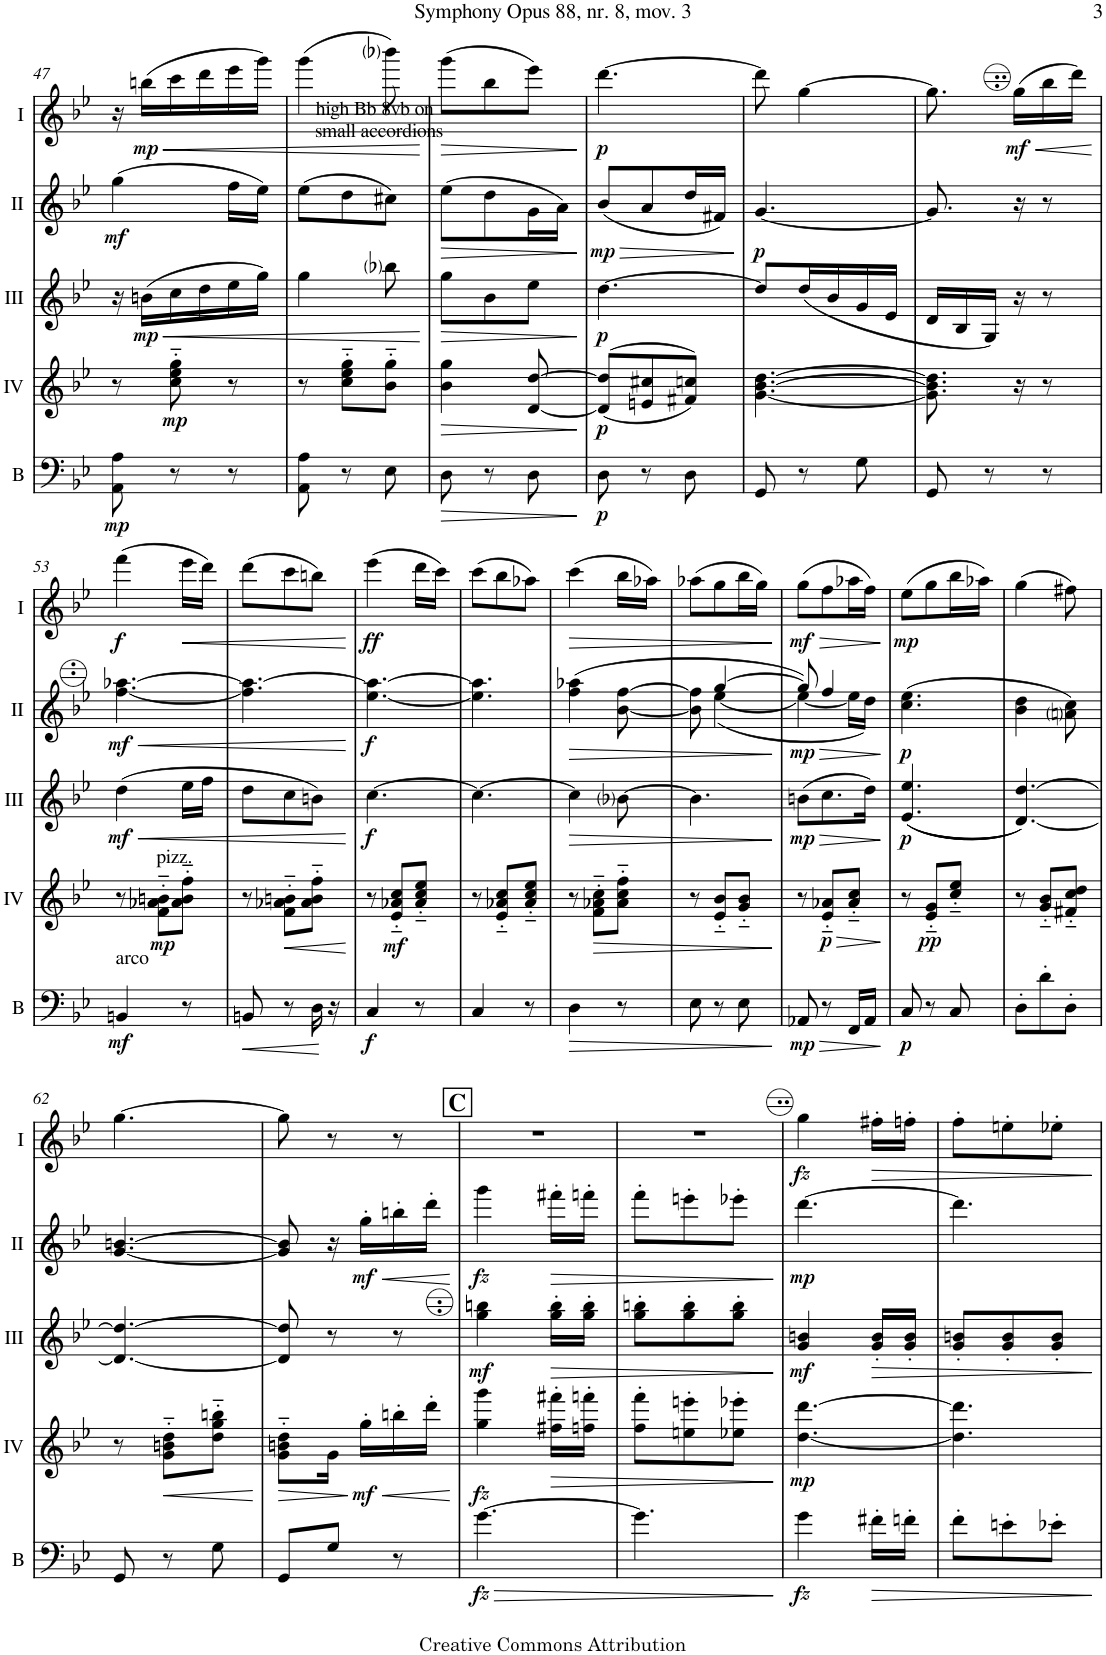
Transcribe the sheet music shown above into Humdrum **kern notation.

**kern	**dynam	**kern	**dynam	**kern	**dynam	**kern	**dynam	**kern	**dynam
*part5	*part5	*part4	*part4	*part3	*part3	*part2	*part2	*part1	*part1
*staff5	*staff5	*staff4	*staff4	*staff3	*staff3	*staff2	*staff2	*staff1	*staff1
*I"Bass	*	*I"Acc. 4	*	*I"Acc. 3	*	*I"Acc. 2	*	*I"Acc. 1	*
*I'B	*	*	*	*	*	*	*	*	*
!!LO:PB:g=z
*clefF4	*	*clefG2	*	*clefG2	*	*clefG2	*	*clefG2	*
*Trd7c12	*	*Trd7c12	*	*Trd7c12	*	*	*	*	*
*k[b-e-]	*	*k[b-e-]	*	*k[b-e-]	*	*k[b-e-]	*	*k[b-e-]	*
*M3/8	*	*M3/8	*	*M3/8	*	*M3/8	*	*M3/8	*
=47	=47	=47	=47	=47	=47	=47	=47	=47	=47
!	!LO:DY:b	!	!	!	!	!	!LO:DY:b	!	!
8AA\ 8A\	mp	8r	.	16r	.	(4g\	mf	16r	.
!	!	!	!	!	!LO:HP:b	!	!	!	!LO:HP:b
!	!	!	!	!	!LO:DY:n=1:b	!	!	!	!LO:DY:n=1:b
.	.	.	.	(16bbn\LL	< mp	.	.	(16bbn\LL	< mp
!	!	!	!LO:DY:b	!	!	!	!	!	!
8r	.	8cc\'~ 8ee-\'~ 8gg\'~	mp	16ccc\	.	.	.	16ccc\	.
.	.	.	.	16ddd\	.	.	.	16ddd\	.
8r	.	8r	.	16eee-\	.	16f\LL	.	16eee-\	.
.	.	.	.	16ggg\JJ)	.	16e-\JJ)	.	16ggg\JJ)	.
=48	=48	=48	=48	=48	=48	=48	=48	=48	=48
8AA\ 8A\	.	8r	.	4ggg\	.	(8e-\L	.	(4ggg\	.
8r	.	8cc\'~ 8ee-\'~ 8gg\'~L	.	.	.	8d\	.	.	.
!	!	!	!	!	!	!	!	!LO:TX:a:t=high Bb 8vb on	!
!	!	!	!	!	!	!	!	!LO:TX:a:t=small accordions	!
8E-\	.	8b-\'~ 8gg\'~J	.	8bbb-i\	.	8c#X\J)	.	8bbb-i\)	.
.	.	.	.	.	[	.	.	.	[
=49	=49	=49	=49	=49	=49	=49	=49	=49	=49
!	!LO:HP:b	!	!LO:HP:b	!	!LO:HP:b	!	!LO:HP:b	!	!LO:HP:b
8D\	>	4b-\ 4gg\	>	8ggg\L	>	(8e-\L	>	(8ggg\L	>
8r	.	.	.	8bb-\	.	8d\	.	8bb-\	.
8D\	.	[8d/ [8dd/	.	8eee-\J	.	16G\L	.	8eee-\J)	.
.	.	.	.	.	.	16A\JJ)	.	.	.
.	]	.	]	.	]	.	]	.	]
=50	=50	=50	=50	=50	=50	=50	=50	=50	=50
!	!LO:DY:b	!	!LO:DY:b	!	!LO:DY:b	!	!LO:HP:b	!	!
!	!	!	!	!	!	!	!LO:DY:n=1:b	!	!LO:DY:b
8D\	p	((>8d/] 8dd/]L	p	[4.ddd\	p	(8B-/L	> mp	[4.ddd\	p
8r	.	8en/ 8cc#X/	.	.	.	8A/	.	.	.
8D\	.	8f#X/ 8ccn/J))	.	.	.	16d/L	.	.	.
.	.	.	.	.	.	16F#X/JJ)	.	.	.
.	.	.	.	.	.	.	]	.	.
=51	=51	=51	=51	=51	=51	=51	=51	=51	=51
!	!	!	!	!	!	!	!LO:DY:b	!	!
8GG/	.	[4.g\ [4.b-\ [4.dd\	.	8ddd/L]	.	[4.G/	p	8ddd\]	.
8r	.	.	.	(16ddd/L	.	.	.	[4gg\	.
.	.	.	.	16bb-/	.	.	.	.	.
8G\	.	.	.	16gg/	.	.	.	.	.
.	.	.	.	16ee-/JJ	.	.	.	.	.
=52	=52	=52	=52	=52	=52	=52	=52	=52	=52
8GG/	.	8.g\] 8.b-\] 8.dd\]	.	16dd/LL	.	8.G/]	.	8.gg\]	.
.	.	.	.	16b-/	.	.	.	.	.
8r	.	.	.	16g/JJ)	.	.	.	.	.
!	!	!	!	!	!	!	!	!	!LO:HP:b
!	!	!	!	!	!	!	!	!	!LO:DY:n=1:b
.	.	16r	.	16r	.	16r	.	(16g\LL	< mf
8r	.	8r	.	8r	.	8r	.	16b-\	.
.	.	.	.	.	.	.	.	16dd\JJ)	.
.	.	.	.	.	.	.	.	.	[
!!LO:LB:g=z
=53	=53	=53	=53	=53	=53	=53	=53	=53	=53
!LO:TX:a:t=arco	!	!	!	!	!	!	!	!	!
!	!LO:DY:b	!	!	!	!LO:HP:b	!	!LO:HP:b	!	!
!	!	!	!	!	!LO:DY:n=1:b	!	!LO:DY:n=1:b	!	!LO:DY:b
4BBn/	mf	8r	.	(4ddd\	< mf	[4.ff\ [4.aa-X\	< mf	(4ff\	f
!	!	!LO:TX:a:t=pizz.	!	!	!	!	!	!	!
!	!	!	!LO:DY:b	!	!	!	!	!	!
.	.	8f\'~ 8a-X\'~ 8bn\'~L	mp	.	.	.	.	.	.
!	!	!	!	!	!	!	!	!	!LO:HP:b
8r	.	8a-\'~ 8b\'~ 8ff\'~J	.	16eee-\LL	.	.	.	16ee-\LL	<
.	.	.	.	16fff\JJ	.	.	.	16dd\JJ)	.
=54	=54	=54	=54	=54	=54	=54	=54	=54	=54
!	!LO:HP:b	!	!	!	!	!	!	!	!
8BBn/	<	8r	.	8ddd\L	.	4.ff\] 4.aa-\_	.	(8dd\L	.
!	!	!	!LO:HP:b	!	!	!	!	!	!
8r	.	8f\'~ 8a-X\'~ 8bn\'~L	<	8ccc\	.	.	.	8cc\	.
16D\	.	8a-\'~ 8b\'~ 8ff\'~J	.	8bbn\J)	.	.	.	8bn\J)	.
16r	[	.	.	.	.	.	.	.	.
.	.	.	[	.	[	.	[	.	[
=55	=55	=55	=55	=55	=55	=55	=55	=55	=55
!	!LO:DY:b	!	!	!	!LO:DY:b	!	!LO:DY:b	!	!LO:DY:b
4C/	f	8r	.	[4.ccc\	f	[4.ee-\ 4.aa-\_	f	(4ee-\	ff
!	!	!	!LO:DY:b	!	!	!	!	!	!
.	.	8e-/'~ 8a-X/'~ 8cc/'~L	mf	.	.	.	.	.	.
8r	.	8a-/'~ 8cc/'~ 8ee-/'~J	.	.	.	.	.	16dd\LL	.
.	.	.	.	.	.	.	.	16cc\JJ)	.
=56	=56	=56	=56	=56	=56	=56	=56	=56	=56
4C/	.	8r	.	4.ccc\_	.	4.ee-\] 4.aa-\]	.	(8cc\L	.
.	.	8e-/'~ 8a-X/'~ 8cc/'~L	.	.	.	.	.	8b-\	.
8r	.	8a-/'~ 8cc/'~ 8ee-/'~J	.	.	.	.	.	8a-X\J)	.
=57	=57	=57	=57	=57	=57	=57	=57	=57	=57
!	!LO:HP:b	!	!	!	!LO:HP:b	!	!LO:HP:b	!	!LO:HP:b
4D\	>	8r	.	4ccc\]	>	(4ff\ 4aa-X\	>	(4cc\	>
!	!	!	!LO:HP:b	!	!	!	!	!	!
.	.	8f\'~ 8a-X\'~ 8cc\'~L	>	.	.	.	.	.	.
8r	.	8a-\'~ 8cc\'~ 8ff\'~J	.	[8bb-i\	.	[8b-\ [8ff\	.	16b-\LL	.
.	.	.	.	.	.	.	.	16a-X\JJ)	.
=58	=58	=58	=58	=58	=58	=58	=58	=58	=58
*	*	*	*	*	*	*^	*	*	*
8E-\	.	8r	.	4.bb-\]	.	8b-\] 8ff\]	8ryy	.	(8a-X\L	.
8r	.	8e-/'~ 8b-/'~L	.	.	.	[4gg/	([4ee-\	.	8g\	.
8E-\	.	8g/'~ 8b-/'~J	.	.	.	.	.	.	16b-\L	.
.	.	.	.	.	.	.	.	.	16g\JJ)	.
*	*	*	*	*	*	*v	*v	*	*	*
.	]	.	]	.	]	.	]	.	]
=59	=59	=59	=59	=59	=59	=59	=59	=59	=59
!	!LO:HP:b	!	!	!	!LO:HP:b	!	!LO:HP:b	!	!LO:HP:b
*	*	*	*	*	*	*^	*	*	*
!	!LO:DY:n=1:b	!	!	!	!LO:DY:n=1:b	!	!	!LO:DY:n=1:b	!	!LO:DY:n=1:b
8AA-X/	> mp	8r	.	(8bbn\L	> mp	8gg/])	4ee-\_	> mp	(8g\L	> mf
!	!	!	!LO:HP:b	!	!	!	!	!	!	!
!	!	!	!LO:DY:n=1:b	!	!	!	!	!	!	!
8r	.	8e-/'~ 8a-X/'~L	> p	8.ccc\	.	4ff/	.	.	8f\	.
16FF/LL	.	8a-/'~ 8cc/'~J	.	.	.	.	16ee-\LL]	.	16a-X\L	.
16AA-/JJ	.	.	.	16ddd\Jk)	.	.	16dd\JJ)	.	16f\JJ)	.
*	*	*	*	*	*	*v	*v	*	*	*
.	]	.	]	.	]	.	]	.	]
=60	=60	=60	=60	=60	=60	=60	=60	=60	=60
!	!LO:DY:b	!	!	!	!LO:DY:b	!	!LO:DY:b	!	!LO:DY:b
8C/	p	8r	.	((4.ee-/ 4.eee-/	p	(4.cc\ 4.ee-\	p	(8e-\L	mp
!	!	!	!LO:DY:b	!	!	!	!	!	!
8r	.	8e-/'~ 8g/'~L	pp	.	.	.	.	8g\	.
8C/	.	8cc/'~ 8ee-/'~J	.	.	.	.	.	16b-\L	.
.	.	.	.	.	.	.	.	16a-X\JJ)	.
=61	=61	=61	=61	=61	=61	=61	=61	=61	=61
8D'\L	.	8r	.	[4.dd/ [4.ddd/))	.	4b-\ 4dd\	.	(4g\	.
8d'\	.	8g/'~ 8b-/'~L	.	.	.	.	.	.	.
8D'\J	.	8f#X/'~ 8cc/'~ 8dd/'~J	.	.	.	8ani\ 8cc\)	.	8f#X\)	.
!!LO:LB:g=z
=62	=62	=62	=62	=62	=62	=62	=62	=62	=62
8GG/	.	8r	.	4.dd/_ 4.ddd/_	.	[4.g/ [4.bn/	.	[4.g\	.
!	!	!	!LO:HP:b	!	!	!	!	!	!
8r	.	8g\'~ 8bn\'~ 8dd\'~L	<	.	.	.	.	.	.
8G\	.	8dd\'~ 8gg\'~ 8bbn\'~J	.	.	.	.	.	.	.
.	.	.	[	.	.	.	.	.	.
=63	=63	=63	=63	=63	=63	=63	=63	=63	=63
!	!	!	!LO:HP:b	!	!	!	!	!	!
8GG/L	.	8g\'~ 8bn\'~ 8dd\'~L	>	8dd/] 8ddd/]	.	8g/] 8b/]	.	8g\]	.
8G/J	.	16g\Jk	.	8r	.	16r	.	8r	.
!	!	!	!LO:HP:n=1:b	!	!	!	!LO:HP:b	!	!
!	!	!	!LO:DY:n=1:b	!	!	!	!LO:DY:n=1:b	!	!
.	.	16gg'\LL	] < mf	.	.	16gg'\LL	< mf	.	.
8r	.	16bbn'\	.	8r	.	16bbn'\	.	8r	.
.	.	16ddd'\JJ	.	.	.	16ddd'\JJ	.	.	.
.	.	.	[	.	.	.	[	.	.
!!LO:REH:place=s1:a:B:cj:fs=14:t=C
=64	=64	=64	=64	=64	=64	=64	=64	=64	=64
!	!LO:HP:b	!	!	!	!	!	!	!	!
!	!LO:DY:n=1:b	!	!LO:DY:b	!	!LO:DY:b	!	!LO:DY:b	!	!
[4.g\	> fz	4gg\ 4ggg\	fz	4gg\ 4bbn\	mf	4ggg\	fz	4.r	.
!	!	!	!LO:HP:b	!	!LO:HP:b	!	!LO:HP:b	!	!
.	.	16ff#X\' 16fff#X\'LL	>	16gg\' 16bb\'LL	>	16fff#X'\LL	>	.	.
.	.	16ffn\' 16fffn\'JJ	.	16gg\' 16bb\'JJ	.	16fffn'\JJ	.	.	.
=65	=65	=65	=65	=65	=65	=65	=65	=65	=65
4.g\]	.	8ff\' 8fff\'L	.	8gg\' 8bbn\'L	.	8fff'\L	.	4.r	.
.	.	8een\' 8eeen\'	.	8gg\' 8bb\'	.	8eeen'\	.	.	.
.	.	8ee-X\' 8eee-X\'J	.	8gg\' 8bb\'J	.	8eee-X'\J	.	.	.
.	]	.	]	.	]	.	]	.	.
=66	=66	=66	=66	=66	=66	=66	=66	=66	=66
!	!LO:DY:b	!	!LO:DY:b	!	!LO:DY:b	!	!LO:DY:b	!	!LO:DY:b
4g\	fz	[4.dd\ [4.ddd\	mp	4g/ 4bn/	mf	[4.ddd\	mp	4gg\	fz
!	!LO:HP:b	!	!	!	!LO:HP:b	!	!	!	!LO:HP:b
16f#X'\LL	>	.	.	16g/' 16b/'LL	>	.	.	16ff#X'\LL	>
16fn'\JJ	.	.	.	16g/' 16b/'JJ	.	.	.	16ffn'\JJ	.
=67	=67	=67	=67	=67	=67	=67	=67	=67	=67
8f'\L	.	4.dd\] 4.ddd\]	.	8g/' 8bn/'L	.	4.ddd\]	.	8ff'\L	.
8en'\	.	.	.	8g/' 8b/'	.	.	.	8een'\	.
8e-X'\J	.	.	.	8g/' 8b/'J	.	.	.	8ee-X'\J	.
.	]	.	.	.	]	.	.	.	]
=	=	=	=	=	=	=	=	=	=
*-	*-	*-	*-	*-	*-	*-	*-	*-	*-
